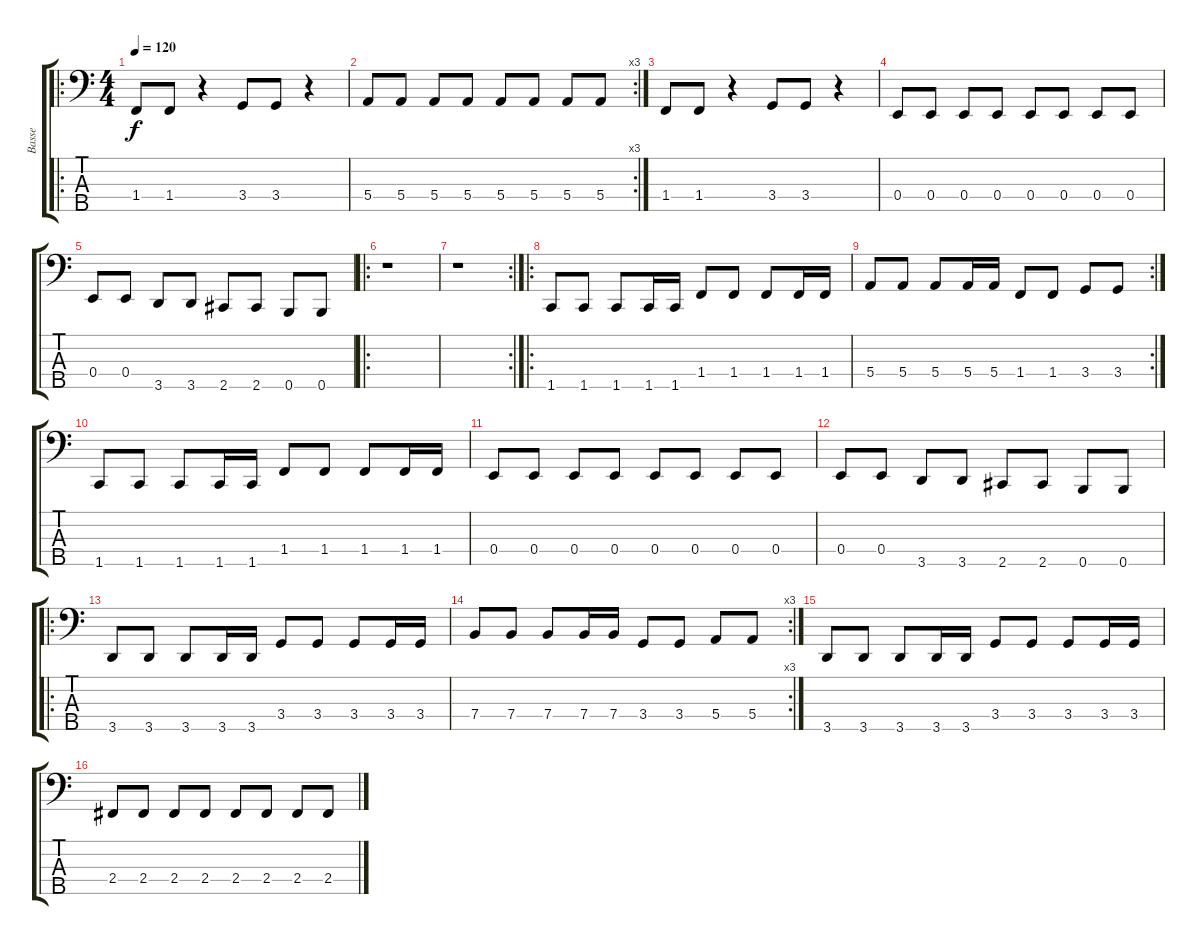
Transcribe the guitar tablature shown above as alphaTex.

\track ("Basse" "Basse") {instrument electricbassfinger}
\staff {score tabs}
\tuning (G2 D2 A1 E1 B0) {hide}
\ro
\ts (4 4)
\tempo 120
\clef f4
\ks c
1.4.8{dy f} 1.4.8 r.4 3.4.8 3.4.8 r.4 |
\rc 3
5.4.8 5.4.8 5.4.8 5.4.8 5.4.8 5.4.8 5.4.8 5.4.8 |
1.4.8 1.4.8 r.4 3.4.8 3.4.8 r.4 |
0.4.8 0.4.8 0.4.8 0.4.8 0.4.8 0.4.8 0.4.8 0.4.8 |
0.4.8 0.4.8 3.5.8 3.5.8 2.5.8 2.5.8 0.5.8 0.5.8 |
\ro
r.1 |
\rc 2
r.1 |
\ro
1.5.8 1.5.8 1.5.8 1.5.16 1.5.16 1.4.8 1.4.8 1.4.8 1.4.16 1.4.16 |
\rc 2
5.4.8 5.4.8 5.4.8 5.4.16 5.4.16 1.4.8 1.4.8 3.4.8 3.4.8 |
1.5.8 1.5.8 1.5.8 1.5.16 1.5.16 1.4.8 1.4.8 1.4.8 1.4.16 1.4.16 |
0.4.8 0.4.8 0.4.8 0.4.8 0.4.8 0.4.8 0.4.8 0.4.8 |
0.4.8 0.4.8 3.5.8 3.5.8 2.5.8 2.5.8 0.5.8 0.5.8 |
\ro
3.5.8 3.5.8 3.5.8 3.5.16 3.5.16 3.4.8 3.4.8 3.4.8 3.4.16 3.4.16 |
\rc 3
7.4.8 7.4.8 7.4.8 7.4.16 7.4.16 3.4.8 3.4.8 5.4.8 5.4.8 |
3.5.8 3.5.8 3.5.8 3.5.16 3.5.16 3.4.8 3.4.8 3.4.8 3.4.16 3.4.16 |
2.4.8 2.4.8 2.4.8 2.4.8 2.4.8 2.4.8 2.4.8 2.4.8
